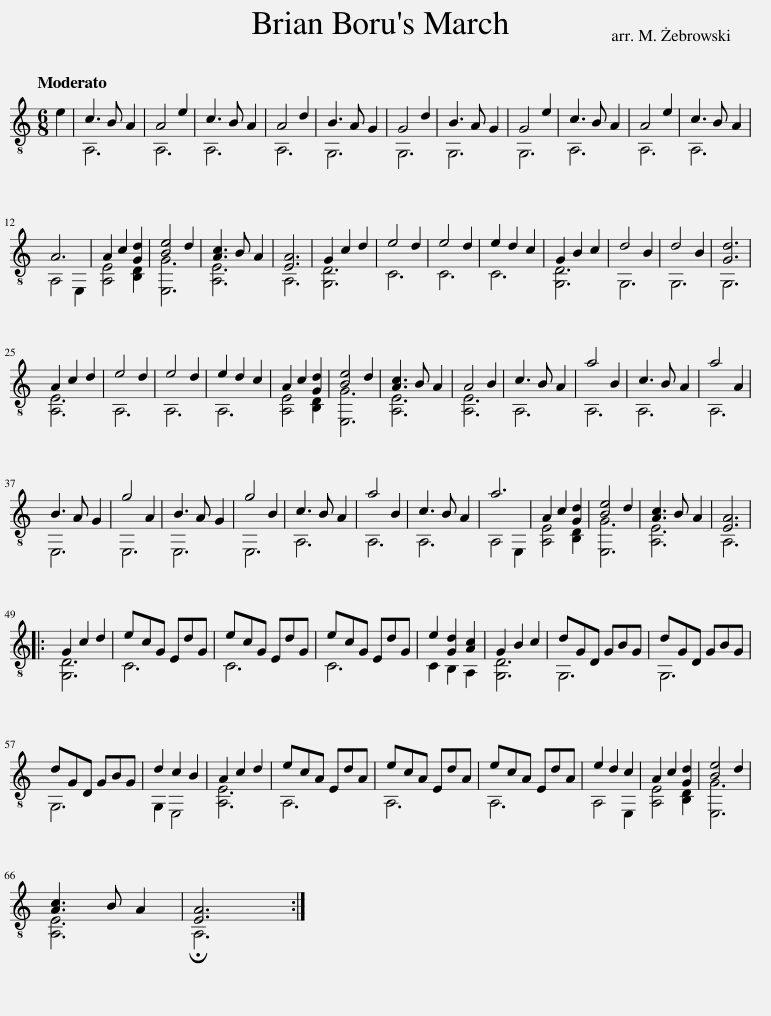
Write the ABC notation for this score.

X:1
%%score ( 1 2 )
L:1/8
Q:1/4=112
M:6/8
I:linebreak $
K:C
V:1 treble-8
V:2 treble-8
V:1
 e2 | c3 B A2 | A4 e2 | c3 B A2 | A4 d2 | %5
 B3 A G2 | G4 d2 | B3 A G2 | G4 e2 | c3 B A2 | %10
 A4 e2 | c3 B A2 |$ A6 | A2 c2 [Gd]2 | [Be]4 d2 | %15
 [Ac]3 B A2 | [EA]6 | G2 c2 d2 | e4 d2 | e4 d2 | %20
 e2 d2 c2 | G2 B2 c2 | d4 B2 | d4 B2 | [Gd]6 |$ %25
 A2 c2 d2 | e4 d2 | e4 d2 | e2 d2 c2 | A2 c2 [Gd]2 | %30
 [Be]4 d2 | [Ac]3 B A2 | A4 B2 | c3 B A2 | a4 B2 | %35
 c3 B A2 | a4 A2 |$ B3 A G2 | g4 A2 | B3 A G2 | %40
 g4 B2 | c3 B A2 | a4 B2 | c3 B A2 | a6 | %45
 A2 c2 [Gd]2 | [Be]4 d2 | [Ac]3 B A2 | [EA]6 |:$ G2 c2 d2 | %50
 ecG EdG | ecG EdG | ecG EdG | e2 [Gd]2 [Ac]2 | G2 B2 c2 | %55
 dGD GBG | dGD GBG |$ dGD GBG | d2 c2 B2 | A2 c2 d2 | %60
 ecA EdA | ecA EdA | ecA EdA | e2 d2 c2 | A2 c2 [Gd]2 | %65
 [Be]4 d2 |$ [Ac]3 B A2 | [EA]6 :| %68
V:2
 x2 | A,6 | A,6 | A,6 | A,6 | %5
 G,6 | G,6 | G,6 | G,6 | A,6 | %10
 A,6 | A,6 |$ A,4 E,2 | [A,E]4 [B,D]2 | [E,G]6 | %15
 [A,E]6 | A,6 | [G,D]6 | C6 | C6 | %20
 C6 | [G,D]6 | G,6 | G,6 | G,6 |$ %25
 [A,E]6 | A,6 | A,6 | A,6 | [A,E]4 [B,D]2 | %30
 [E,G]6 | [A,E]6 | [A,E]6 | A,6 | A,6 | %35
 A,6 | A,6 |$ E,6 | E,6 | E,6 | %40
 E,6 | A,6 | A,6 | A,6 | A,4 E,2 | %45
 [A,E]4 [B,D]2 | [E,G]6 | [A,E]6 | A,6 |:$ [G,D]6 | %50
 C6 | C6 | C6 | C2 B,2 A,2 | [G,D]6 | %55
 G,6 | G,6 |$ G,6 | G,2 E,4 | [A,E]6 | %60
 A,6 | A,6 | A,6 | A,4 E,2 | [A,E]4 [B,D]2 | %65
 [E,G]6 |$ [A,E]6 | !fermata!A,6 :| %68
